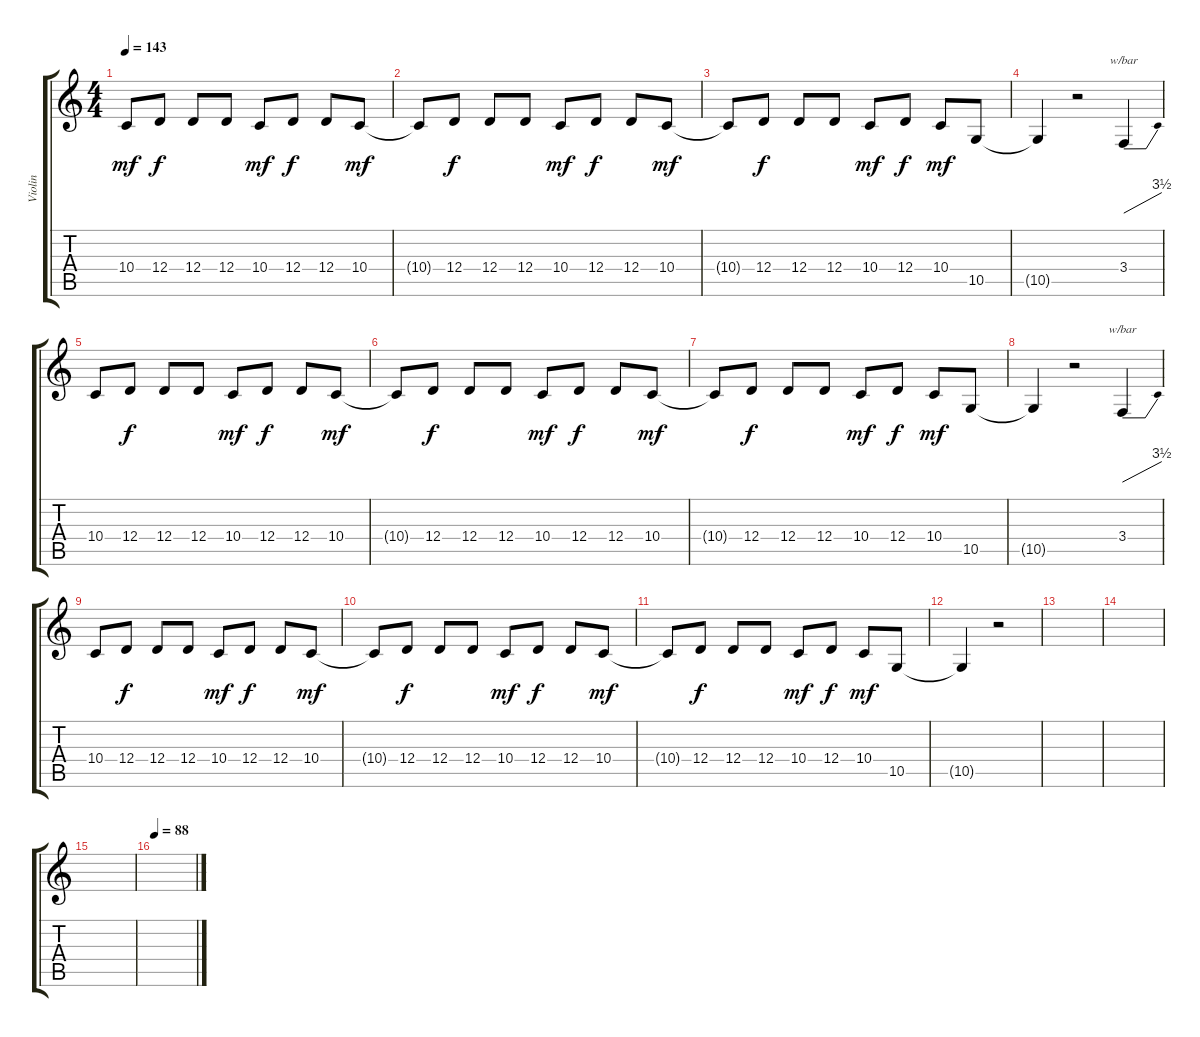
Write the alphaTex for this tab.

\track ("Violin" "Violin") {instrument violin}
\staff {score tabs}
\tuning (E4 B3 G3 D3 A2 E2) {hide}
\ts (4 4)
\tempo 143
\clef g2
\ks c
10.4.8{dy mf} 12.4.8{dy f} 12.4.8 12.4.8 10.4.8{dy mf} 12.4.8{dy f} 12.4.8 10.4.8{dy mf} |
10.4{t}.8 12.4.8{dy f} 12.4.8 12.4.8 10.4.8{dy mf} 12.4.8{dy f} 12.4.8 10.4.8{dy mf} |
10.4{t}.8 12.4.8{dy f} 12.4.8 12.4.8 10.4.8{dy mf} 12.4.8{dy f} 10.4.8{dy mf} 10.5.8 |
10.5{t}.4 r.2 3.4.4{tbe (dive default 0 0 60 14)} |
10.4.8 12.4.8{dy f} 12.4.8 12.4.8 10.4.8{dy mf} 12.4.8{dy f} 12.4.8 10.4.8{dy mf} |
10.4{t}.8 12.4.8{dy f} 12.4.8 12.4.8 10.4.8{dy mf} 12.4.8{dy f} 12.4.8 10.4.8{dy mf} |
10.4{t}.8 12.4.8{dy f} 12.4.8 12.4.8 10.4.8{dy mf} 12.4.8{dy f} 10.4.8{dy mf} 10.5.8 |
10.5{t}.4 r.2 3.4.4{tbe (dive default 0 0 60 14)} |
10.4.8 12.4.8{dy f} 12.4.8 12.4.8 10.4.8{dy mf} 12.4.8{dy f} 12.4.8 10.4.8{dy mf} |
10.4{t}.8 12.4.8{dy f} 12.4.8 12.4.8 10.4.8{dy mf} 12.4.8{dy f} 12.4.8 10.4.8{dy mf} |
10.4{t}.8 12.4.8{dy f} 12.4.8 12.4.8 10.4.8{dy mf} 12.4.8{dy f} 10.4.8{dy mf} 10.5.8 |
10.5{t}.4 r.2 |
|
|
|
\tempo 88
